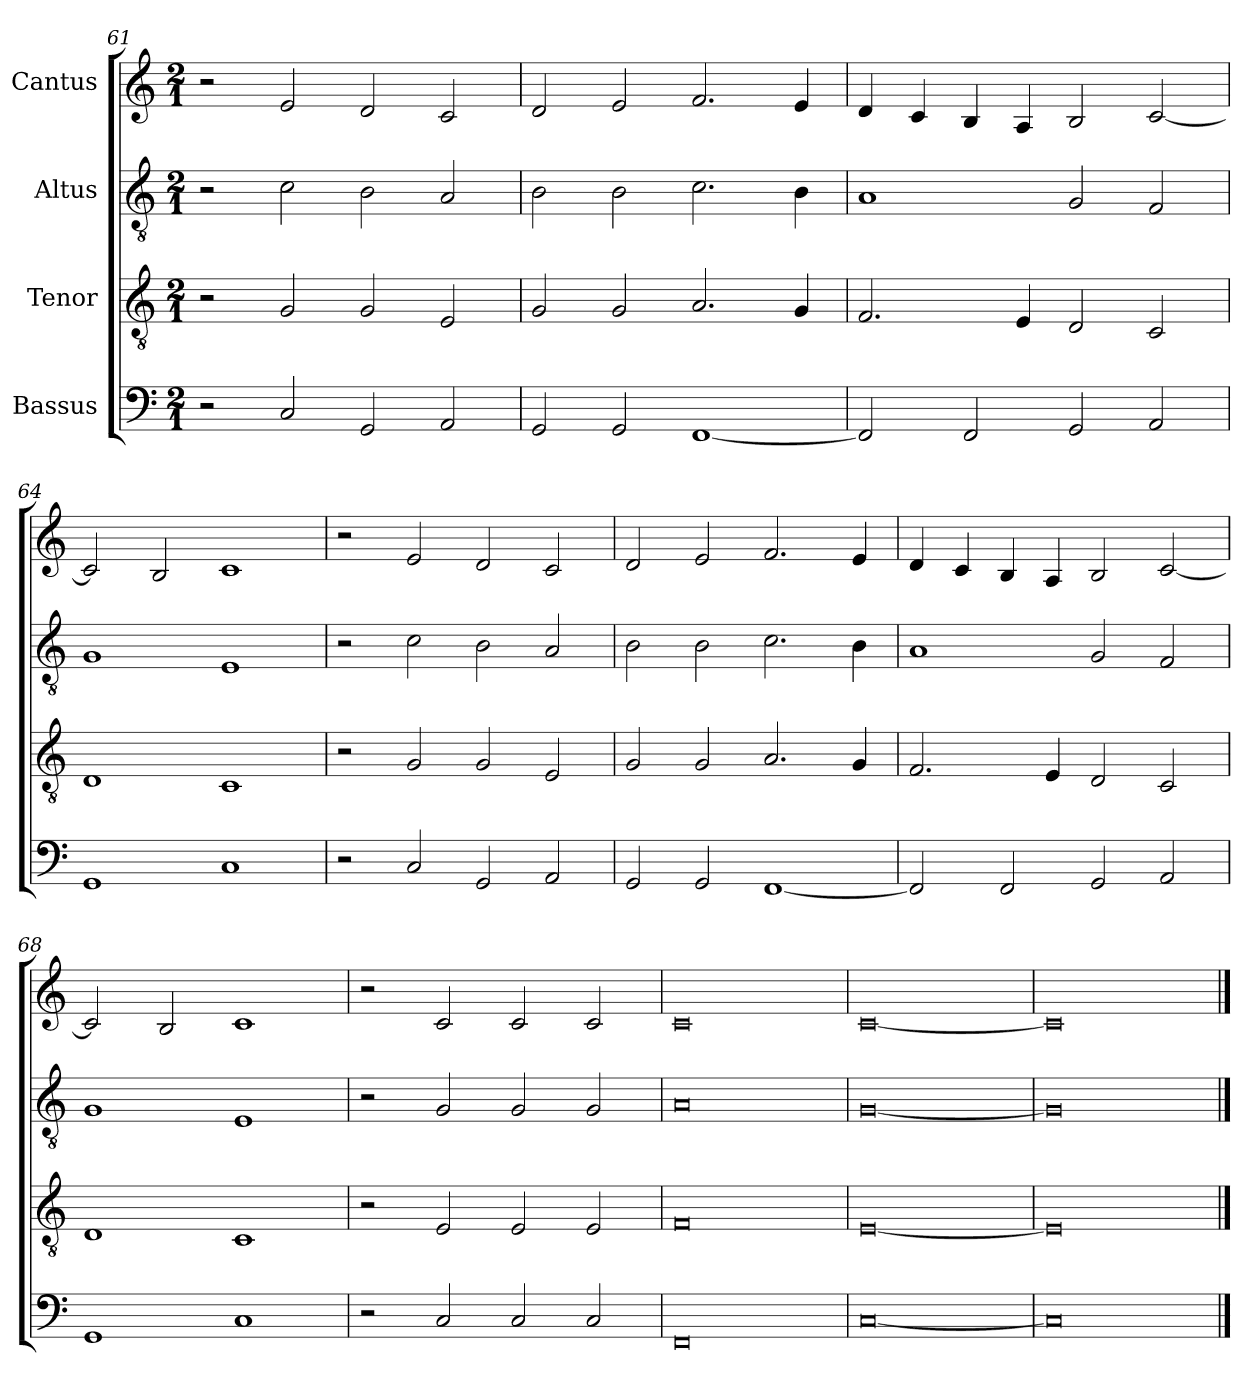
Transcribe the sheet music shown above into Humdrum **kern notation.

**kern	**kern	**kern	**kern
*part4	*part3	*part2	*part1
*staff4	*staff3	*staff2	*staff1
*I"Bassus	*I"Tenor	*I"Altus	*I"Cantus
*clefF4	*clefGv2	*clefGv2	*clefG2
*	*ITrd7c12	*ITrd7c12	*
*k[]	*k[]	*k[]	*k[]
*C:	*C:	*C:	*C:
*M2/1	*M2/1	*M2/1	*M2/1
=61	=61	=61	=61
2r	2r	2r	2r
2Ci/	2GGi/	2Ci\	2ei/
2GGi/	2GGi/	2BBi\	2di/
2AAi/	2EEi/	2AAi/	2ci/
=62	=62	=62	=62
2GGi/	2GGi/	2BBi\	2di/
2GGi/	2GGi/	2BBi\	2ei/
[<1FFi	2.AAi/	2.Ci\	2.fi/
.	4GGi/	4BBi\	4ei/
=63	=63	=63	=63
2FFi/]	2.FFi/	1AAi	4di/
.	.	.	4ci/
2FFi/	.	.	4Bi/
.	4EEi/	.	4Ai/
2GGi/	2DDi/	2GGi/	2Bi/
2AAi/	2CCi/	2FFi/	[<2ci/
=64	=64	=64	=64
1GGi	1DDi	1GGi	2ci/]
.	.	.	2Bi/
1Ci	1CCi	1EEi	1ci
!!LO:PB:g=z
=65	=65	=65	=65
2r	2r	2r	2r
2Ci/	2GGi/	2Ci\	2ei/
2GGi/	2GGi/	2BBi\	2di/
2AAi/	2EEi/	2AAi/	2ci/
=66	=66	=66	=66
2GGi/	2GGi/	2BBi\	2di/
2GGi/	2GGi/	2BBi\	2ei/
[<1FFi	2.AAi/	2.Ci\	2.fi/
.	4GGi/	4BBi\	4ei/
=67	=67	=67	=67
2FFi/]	2.FFi/	1AAi	4di/
.	.	.	4ci/
2FFi/	.	.	4Bi/
.	4EEi/	.	4Ai/
2GGi/	2DDi/	2GGi/	2Bi/
2AAi/	2CCi/	2FFi/	[<2ci/
!!LO:LB:g=z
=68	=68	=68	=68
1GGi	1DDi	1GGi	2ci/]
.	.	.	2Bi/
1Ci	1CCi	1EEi	1ci
=69	=69	=69	=69
2r	2r	2r	2r
2Ci/	2EEi/	2GGi/	2ci/
2Ci/	2EEi/	2GGi/	2ci/
2Ci/	2EEi/	2GGi/	2ci/
=70	=70	=70	=70
0FFi	0FFi	0AAi	0ci
=71	=71	=71	=71
[<0Ci	[<0EEi	[<0GGi	[<0ci
=72	=72	=72	=72
0Ci]	0EEi]	0GGi]	0ci]
==	==	==	==
*-	*-	*-	*-
